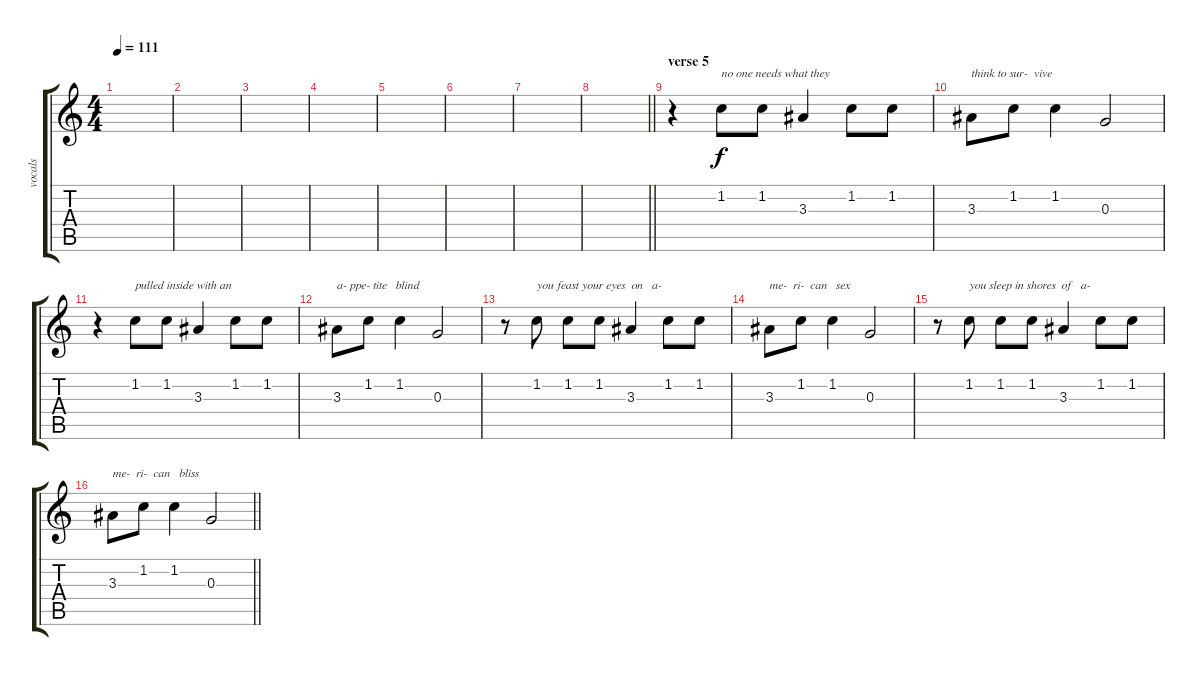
\track ("vocals" "vocals") {instrument overdrivenguitar}
\staff {score tabs}
\tuning (E4 B3 G3 D3 A2 E2) {hide}
\ts (4 4)
\tempo 111
\clef g2
\ks c
|
|
|
|
|
|
|
\barLineRight lightlight
|
\section ("" "verse 5")
r.4{volume 8} 1.2.8{txt "no one needs what they "} 1.2.8 3.3.4 1.2.8 1.2.8 |
3.3.8{txt "think to sur-  vive"} 1.2.8 1.2.4 0.3.2 |
r.4 1.2.8{txt "pulled inside with an"} 1.2.8 3.3.4 1.2.8 1.2.8 |
3.3.8{txt "a- ppe- tite   blind"} 1.2.8 1.2.4 0.3.2 |
r.8 1.2.8{txt "you feast your eyes  on   a- "} 1.2.8 1.2.8 3.3.4 1.2.8 1.2.8 |
3.3.8{txt "me-  ri-  can   sex"} 1.2.8 1.2.4 0.3.2 |
r.8 1.2.8{txt "you sleep in shores  of   a-"} 1.2.8 1.2.8 3.3.4 1.2.8 1.2.8 |
\barLineRight lightlight
3.3.8{txt "me-  ri-  can   bliss"} 1.2.8 1.2.4 0.3.2
